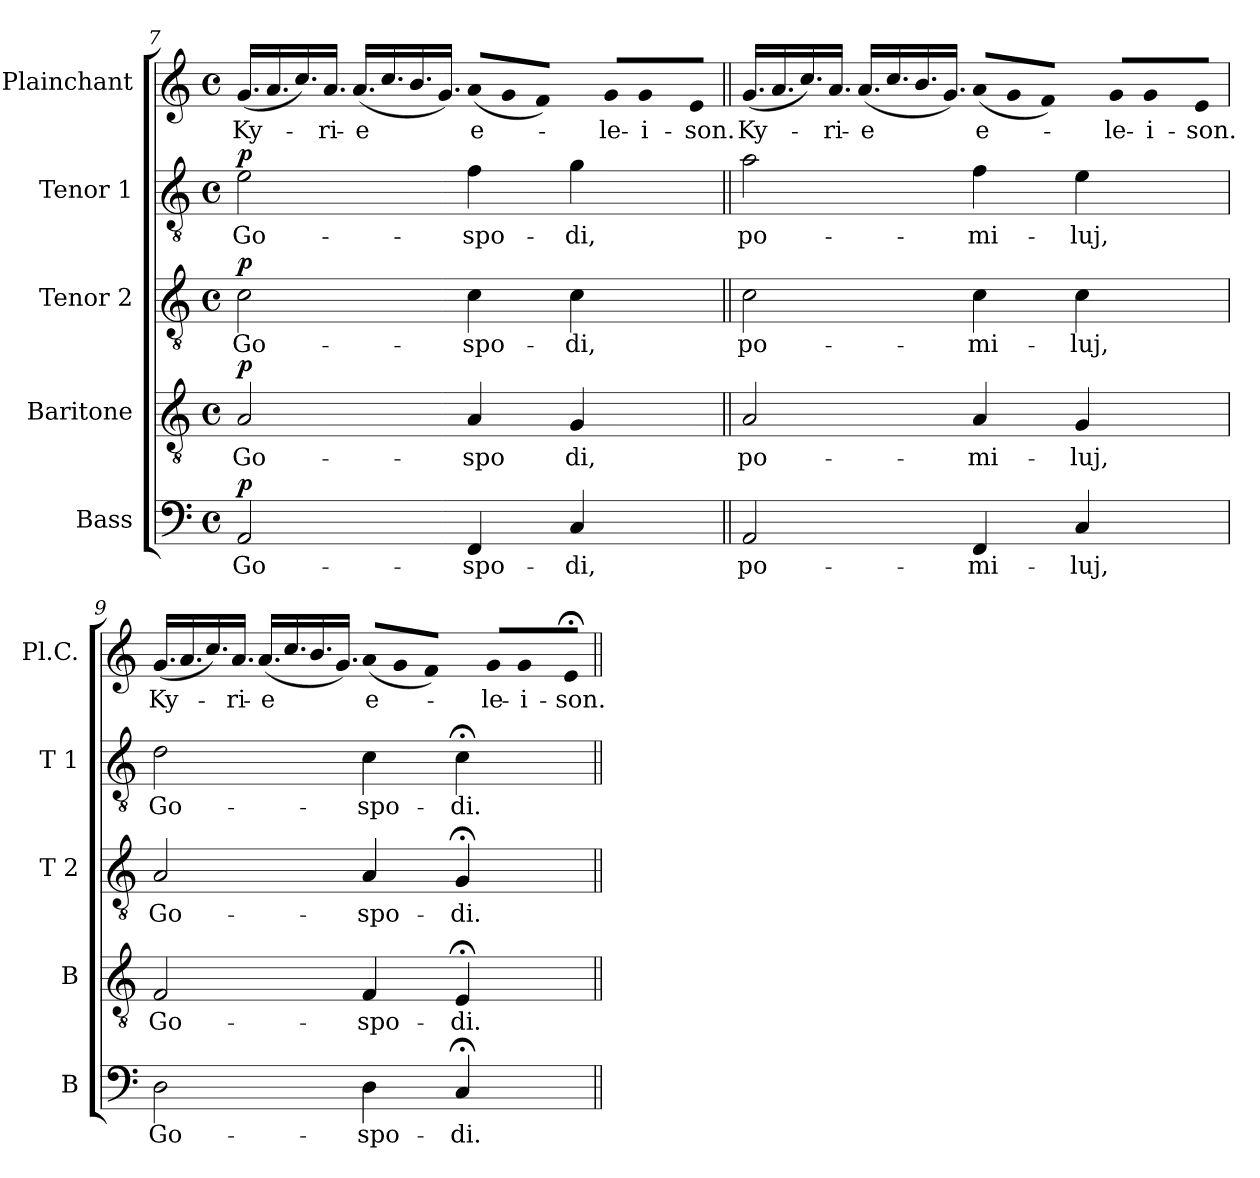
**kern	**text	**dynam	**kern	**text	**dynam	**kern	**text	**dynam	**kern	**text	**dynam	**kern	**text
*part5	*part5	*part5	*part4	*part4	*part4	*part3	*part3	*part3	*part2	*part2	*part2	*part1	*part1
*staff5	*staff5	*staff5	*staff4	*staff4	*staff4	*staff3	*staff3	*staff3	*staff2	*staff2	*staff2	*staff1	*staff1
*I"Bass	*	*	*I"Baritone	*	*	*I"Tenor 2	*	*	*I"Tenor 1	*	*	*I"Plainchant	*
*I'B	*	*	*I'B	*	*	*I'T 2	*	*	*I'T 1	*	*	*I'Pl.C.	*
*clefF4	*	*	*clefGv2	*	*	*clefGv2	*	*	*clefGv2	*	*	*clefG2	*
*k[]	*	*	*k[]	*	*	*k[]	*	*	*k[]	*	*	*k[]	*
*C:	*	*	*C:	*	*	*C:	*	*	*C:	*	*	*C:	*
*M4/4	*	*	*M4/4	*	*	*M4/4	*	*	*M4/4	*	*	*M4/4	*
*met(c)	*	*	*met(c)	*	*	*met(c)	*	*	*met(c)	*	*	*met(c)	*
*	*	*	*	*	*	*	*	*	*	*	*	*Xtuplet	*
=7	=7	=7	=7	=7	=7	=7	=7	=7	=7	=7	=7	=7	=7
!	!	!LO:DY:b	!	!	!LO:DY:b	!	!	!LO:DY:b	!	!	!LO:DY:b	!	!
2AA/	Go-	p	2A/	Go-	p	2c\	Go-	p	2e\	Go-	p	(24.gL	Ky-
.	.	.	.	.	.	.	.	.	.	.	.	24.a	.
.	.	.	.	.	.	.	.	.	.	.	.	24.cc)	.
.	.	.	.	.	.	.	.	.	.	.	.	24.aJ	-ri-
.	.	.	.	.	.	.	.	.	.	.	.	(24.aL	-e
.	.	.	.	.	.	.	.	.	.	.	.	24.cc	.
.	.	.	.	.	.	.	.	.	.	.	.	24.b	.
.	.	.	.	.	.	.	.	.	.	.	.	24.gJ)	.
!	!	!	!	!	!	!	!	!	!	!	!	!LO:N:vis=8	!
4FF/	-spo-	.	4A/	-spo	.	4c\	-spo-	.	4f\	-spo-	.	(4096%341aL	e-
!	!	!	!	!	!	!	!	!	!	!	!	!LO:N:vis=8	!
.	.	.	.	.	.	.	.	.	.	.	.	2048%171g	.
!	!	!	!	!	!	!	!	!	!	!	!	!LO:N:vis=8	!
.	.	.	.	.	.	.	.	.	.	.	.	4096%341fJ)	.
!	!	!	!	!	!	!	!	!	!	!	!	!LO:N:vis=8	!
4C/	-di,	.	4G/	di,	.	4c\	-di,	.	4g\	-di,	.	4096%341gL	-le-
!	!	!	!	!	!	!	!	!	!	!	!	!LO:N:vis=8	!
.	.	.	.	.	.	.	.	.	.	.	.	2048%171g	-i-
!	!	!	!	!	!	!	!	!	!	!	!	!LO:N:vis=8	!
.	.	.	.	.	.	.	.	.	.	.	.	4096%341eJ	-son.
!!LO:PB:g=z
=8||	=8||	=8||	=8||	=8||	=8||	=8||	=8||	=8||	=8||	=8||	=8||	=8||	=8||
2AA/	po-	.	2A/	po-	.	2c\	po-	.	2a\	po-	.	(24.gL	Ky-
.	.	.	.	.	.	.	.	.	.	.	.	24.a	.
.	.	.	.	.	.	.	.	.	.	.	.	24.cc)	.
.	.	.	.	.	.	.	.	.	.	.	.	24.aJ	-ri-
.	.	.	.	.	.	.	.	.	.	.	.	(24.aL	-e
.	.	.	.	.	.	.	.	.	.	.	.	24.cc	.
.	.	.	.	.	.	.	.	.	.	.	.	24.b	.
.	.	.	.	.	.	.	.	.	.	.	.	24.gJ)	.
!	!	!	!	!	!	!	!	!	!	!	!	!LO:N:vis=8	!
4FF/	-mi-	.	4A/	-mi-	.	4c\	-mi-	.	4f\	-mi-	.	(4096%341aL	e-
!	!	!	!	!	!	!	!	!	!	!	!	!LO:N:vis=8	!
.	.	.	.	.	.	.	.	.	.	.	.	2048%171g	.
!	!	!	!	!	!	!	!	!	!	!	!	!LO:N:vis=8	!
.	.	.	.	.	.	.	.	.	.	.	.	4096%341fJ)	.
!	!	!	!	!	!	!	!	!	!	!	!	!LO:N:vis=8	!
4C/	-luj,	.	4G/	-luj,	.	4c\	-luj,	.	4e\	-luj,	.	4096%341gL	-le-
!	!	!	!	!	!	!	!	!	!	!	!	!LO:N:vis=8	!
.	.	.	.	.	.	.	.	.	.	.	.	2048%171g	-i-
!	!	!	!	!	!	!	!	!	!	!	!	!LO:N:vis=8	!
.	.	.	.	.	.	.	.	.	.	.	.	4096%341eJ	-son.
=9	=9	=9	=9	=9	=9	=9	=9	=9	=9	=9	=9	=9	=9
2D\	Go-	.	2F/	Go-	.	2A/	Go-	.	2d\	Go-	.	(24.gL	Ky-
.	.	.	.	.	.	.	.	.	.	.	.	24.a	.
.	.	.	.	.	.	.	.	.	.	.	.	24.cc)	.
.	.	.	.	.	.	.	.	.	.	.	.	24.aJ	-ri-
.	.	.	.	.	.	.	.	.	.	.	.	(24.aL	-e
.	.	.	.	.	.	.	.	.	.	.	.	24.cc	.
.	.	.	.	.	.	.	.	.	.	.	.	24.b	.
.	.	.	.	.	.	.	.	.	.	.	.	24.gJ)	.
!	!	!	!	!	!	!	!	!	!	!	!	!LO:N:vis=8	!
4D\	-spo-	.	4F/	-spo-	.	4A/	-spo-	.	4c\	-spo-	.	(4096%341aL	e-
!	!	!	!	!	!	!	!	!	!	!	!	!LO:N:vis=8	!
.	.	.	.	.	.	.	.	.	.	.	.	2048%171g	.
!	!	!	!	!	!	!	!	!	!	!	!	!LO:N:vis=8	!
.	.	.	.	.	.	.	.	.	.	.	.	4096%341fJ)	.
!	!	!	!	!	!	!	!	!	!	!	!	!LO:N:vis=8	!
4C;</	-di.	.	4E;</	-di.	.	4G;</	-di.	.	4c;<\	-di.	.	4096%341gL	-le-
!	!	!	!	!	!	!	!	!	!	!	!	!LO:N:vis=8	!
.	.	.	.	.	.	.	.	.	.	.	.	2048%171g	-i-
!	!	!	!	!	!	!	!	!	!	!	!	!LO:N:vis=8	!
.	.	.	.	.	.	.	.	.	.	.	.	4096%341e;<J	-son.
=||	=||	=||	=||	=||	=||	=||	=||	=||	=||	=||	=||	=||	=||
*-	*-	*-	*-	*-	*-	*-	*-	*-	*-	*-	*-	*-	*-
